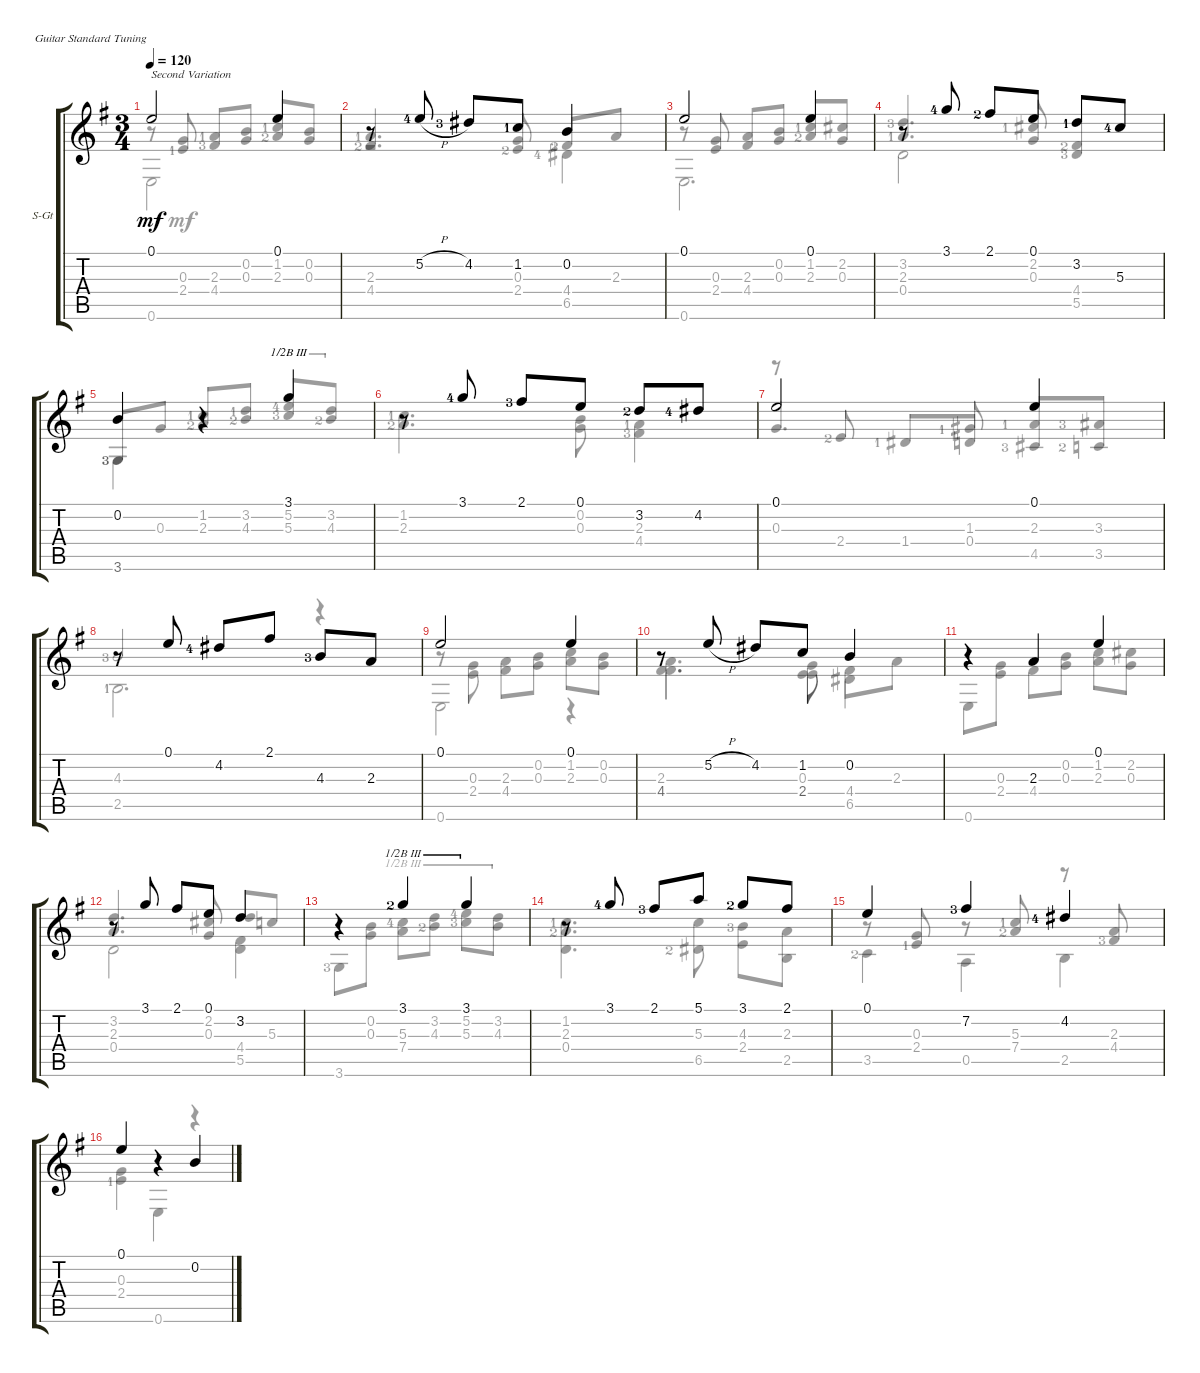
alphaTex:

\defaultSystemsLayout 4
\bracketExtendMode groupsimilarinstruments
\firstSystemTrackNameOrientation horizontal
\otherSystemsTrackNameOrientation horizontal
\track ("Steel Guitar" "S-Gt") {instrument acousticguitarsteel}
\staff {score tabs}
\tuning (E4 B3 G3 D3 A2 E2)
\voice
\ts (3 4)
\tempo 120
\clef g2
\ks g
0.1.2{txt "Second Variation" dy mf} 0.1.4 |
r.8 5.2{h lf 5}.8 4.2{lf 4}.8 1.2{lf 2}.8 0.2.4 |
0.1.2 0.1.4 |
r.8 3.1{lf 5}.8 2.1{lf 3}.8 0.1.8 3.2{lf 2}.8 5.3{lf 5}.8 |
0.2.4 r.4 3.1.4{barre (3 half)} |
r.8 3.1{lf 5}.8 2.1{lf 4}.8 0.1.8 3.2{lf 3}.8 4.2{lf 5}.8 |
0.1.2 0.1.4 |
r.8 0.1.8 4.2{lf 5}.8 2.1.8 4.3{lf 4}.8 2.3.8 |
0.1.2 0.1.4 |
r.8 5.2{h}.8 4.2.8 1.2.8 0.2.4 |
r.4 2.3.4 0.1.4 |
r.8 3.1.8 2.1.8 0.1.8 3.2.4 |
r.4 3.1{lf 3}.4{barre (3 half)} 3.1.4{barre (3 half)} |
r.8 3.1{lf 5}.8 2.1{lf 4}.8 5.1.8 3.1{lf 3}.8 2.1.8 |
0.1.4 7.2{lf 4}.4 4.2{lf 5}.4 |
0.1.4 r.4 0.2.4
\voice
\clef g2
\ottava regular
\simile none
\ks g
r.8{dy mf beam invert} (0.3 2.4{lf 2}).8{beam invert} (4.4{lf 4} 2.3{lf 2}).8{beam invert} (0.2 0.3).8 (2.3{lf 3} 1.2{lf 2}).8{beam invert} (0.2 0.3).8 |
(2.3{lf 2} 4.4{lf 3}).4{d beam invert} (2.4{lf 3} 0.3).8{beam invert} 4.4{lf 3}.8{beam invert} 2.3.8 |
r.8{beam invert} (0.3 2.4).8{beam invert} (4.4 2.3).8{beam invert} (0.2 0.3).8 (2.3{lf 3} 1.2{lf 2}).8{beam invert} (2.2 0.3).8 |
(3.2{lf 4} 2.3{lf 2}).4{d beam invert} (0.3 2.2{lf 2}).8{beam invert} (4.4{lf 3} 5.5{lf 4}).4{beam invert} |
3.6{lf 4}.8{beam invert} 0.3.8 (1.2{lf 2} 2.3{lf 3}).8{beam invert} (4.3{lf 3} 3.2{lf 2}).8 (5.2{lf 5} 5.3{lf 4}).8{barre (3 half) beam invert} (4.3{lf 3} 3.2).8{barre (3 half)} |
(1.2{lf 2} 2.3{lf 3}).4{d} (0.3 0.2).8 (2.3{lf 2} 4.4{lf 4}).4 |
r.8{beam invert} 2.4{lf 3}.8{beam invert} 1.4{lf 2}.8{beam invert} 0.4.8 (4.5{lf 4} 2.3{lf 2}).8{beam invert} (3.5{lf 3} 3.3{lf 4}).8 |
4.3{lf 4}.2{beam invert} r.4 |
r.8 (0.3 2.4).8 (4.4 2.3).8 (0.2 0.3).8 (2.3 1.2).8 (0.2 0.3).8 |
(2.3 4.4).4{d} (2.4 0.3).8 4.4.8 2.3.8 |
0.6.8 (2.4 0.3).8 4.4.8 (0.3 0.2).8 (2.3 1.2).8 (2.2 0.3).8 |
(2.3 3.2).4{d beam invert} (2.2 0.3).8{beam invert} 3.2.8{beam invert} 5.3.8 |
3.6{lf 4}.8 (0.3 0.2).8 (5.3{lf 5} 7.4).8{barre (3 half)} (4.3{lf 3} 3.2).8{barre (3 half)} (5.2{lf 5} 5.3{lf 4}).8{barre (3 half)} (4.3 3.2).8{barre (3 half)} |
(1.2{lf 2} 2.3{lf 3} 0.4).4{d} (5.3 6.5{lf 3}).8 (2.4 4.3{lf 4}).8 (2.3 2.5).8 |
r.8{beam invert} (2.4{lf 2} 0.3).8{beam invert} r.8{beam invert} (5.3{lf 2} 7.4{lf 3}).8{beam invert} r.8{beam invert} (4.4{lf 4} 2.3).8{beam invert} |
(2.4{lf 2} 0.3).4 0.6.4 r.4
\voice
\clef g2
\ottava regular
\simile none
\ks g
0.6.2{dy mf} |
r.2 6.5{lf 5}.4 |
0.6.2{d} |
0.4.2 |
3.6{lf 4}.4 |
|
0.3.4{d beam invert} 1.3{lf 2}.8{beam invert} |
2.5{lf 2}.2{d} |
0.6.2 r.4 |
4.4.4{d} 2.4.8 6.5.4 |
|
0.4.2 (4.4 5.5).4 |
|
|
3.5{lf 3}.4 0.5.4 2.5.4 |
